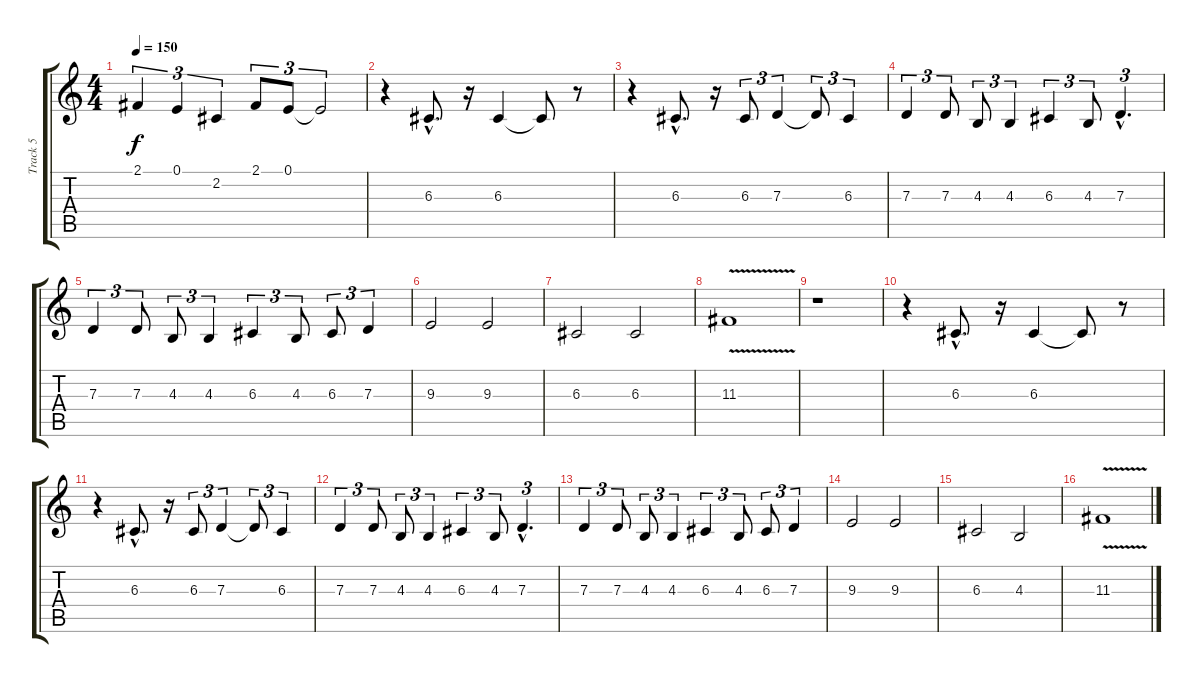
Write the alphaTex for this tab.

\track ("Track 5" "Track 5") {instrument altosax}
\staff {score tabs}
\tuning (E4 B3 G3 D3 A2 E2) {hide}
\ts (4 4)
\tempo 150
\clef g2
\ks c
2.1.4{tu (3 2) dy f} 0.1.4{tu (3 2)} 2.2.4{tu (3 2)} 2.1.8{tu (3 2)} 0.1.8{tu (3 2)} 0.1{t}.2{tu (3 2)} |
r.4 6.3{hac}.8{d} r.16 6.3.4 6.3{t}.8 r.8 |
r.4 6.3{hac}.8{d} r.16 6.3.8{tu (3 2)} 7.3.4{tu (3 2)} 7.3{t}.8{tu (3 2)} 6.3.4{tu (3 2)} |
7.3.4{tu (3 2)} 7.3.8{tu (3 2)} 4.3.8{tu (3 2)} 4.3.4{tu (3 2)} 6.3.4{tu (3 2)} 4.3.8{tu (3 2)} 7.3{hac}.4{d tu (3 2)} |
7.3.4{tu (3 2)} 7.3.8{tu (3 2)} 4.3.8{tu (3 2)} 4.3.4{tu (3 2)} 6.3.4{tu (3 2)} 4.3.8{tu (3 2)} 6.3.8{tu (3 2)} 7.3.4{tu (3 2)} |
9.3.2 9.3.2 |
6.3.2 6.3.2 |
11.3{v}.1 |
r.1 |
r.4 6.3{hac}.8{d} r.16 6.3.4 6.3{t}.8 r.8 |
r.4 6.3{hac}.8{d} r.16 6.3.8{tu (3 2)} 7.3.4{tu (3 2)} 7.3{t}.8{tu (3 2)} 6.3.4{tu (3 2)} |
7.3.4{tu (3 2)} 7.3.8{tu (3 2)} 4.3.8{tu (3 2)} 4.3.4{tu (3 2)} 6.3.4{tu (3 2)} 4.3.8{tu (3 2)} 7.3{hac}.4{d tu (3 2)} |
7.3.4{tu (3 2)} 7.3.8{tu (3 2)} 4.3.8{tu (3 2)} 4.3.4{tu (3 2)} 6.3.4{tu (3 2)} 4.3.8{tu (3 2)} 6.3.8{tu (3 2)} 7.3.4{tu (3 2)} |
9.3.2 9.3.2 |
6.3.2 4.3.2 |
11.3{v}.1
